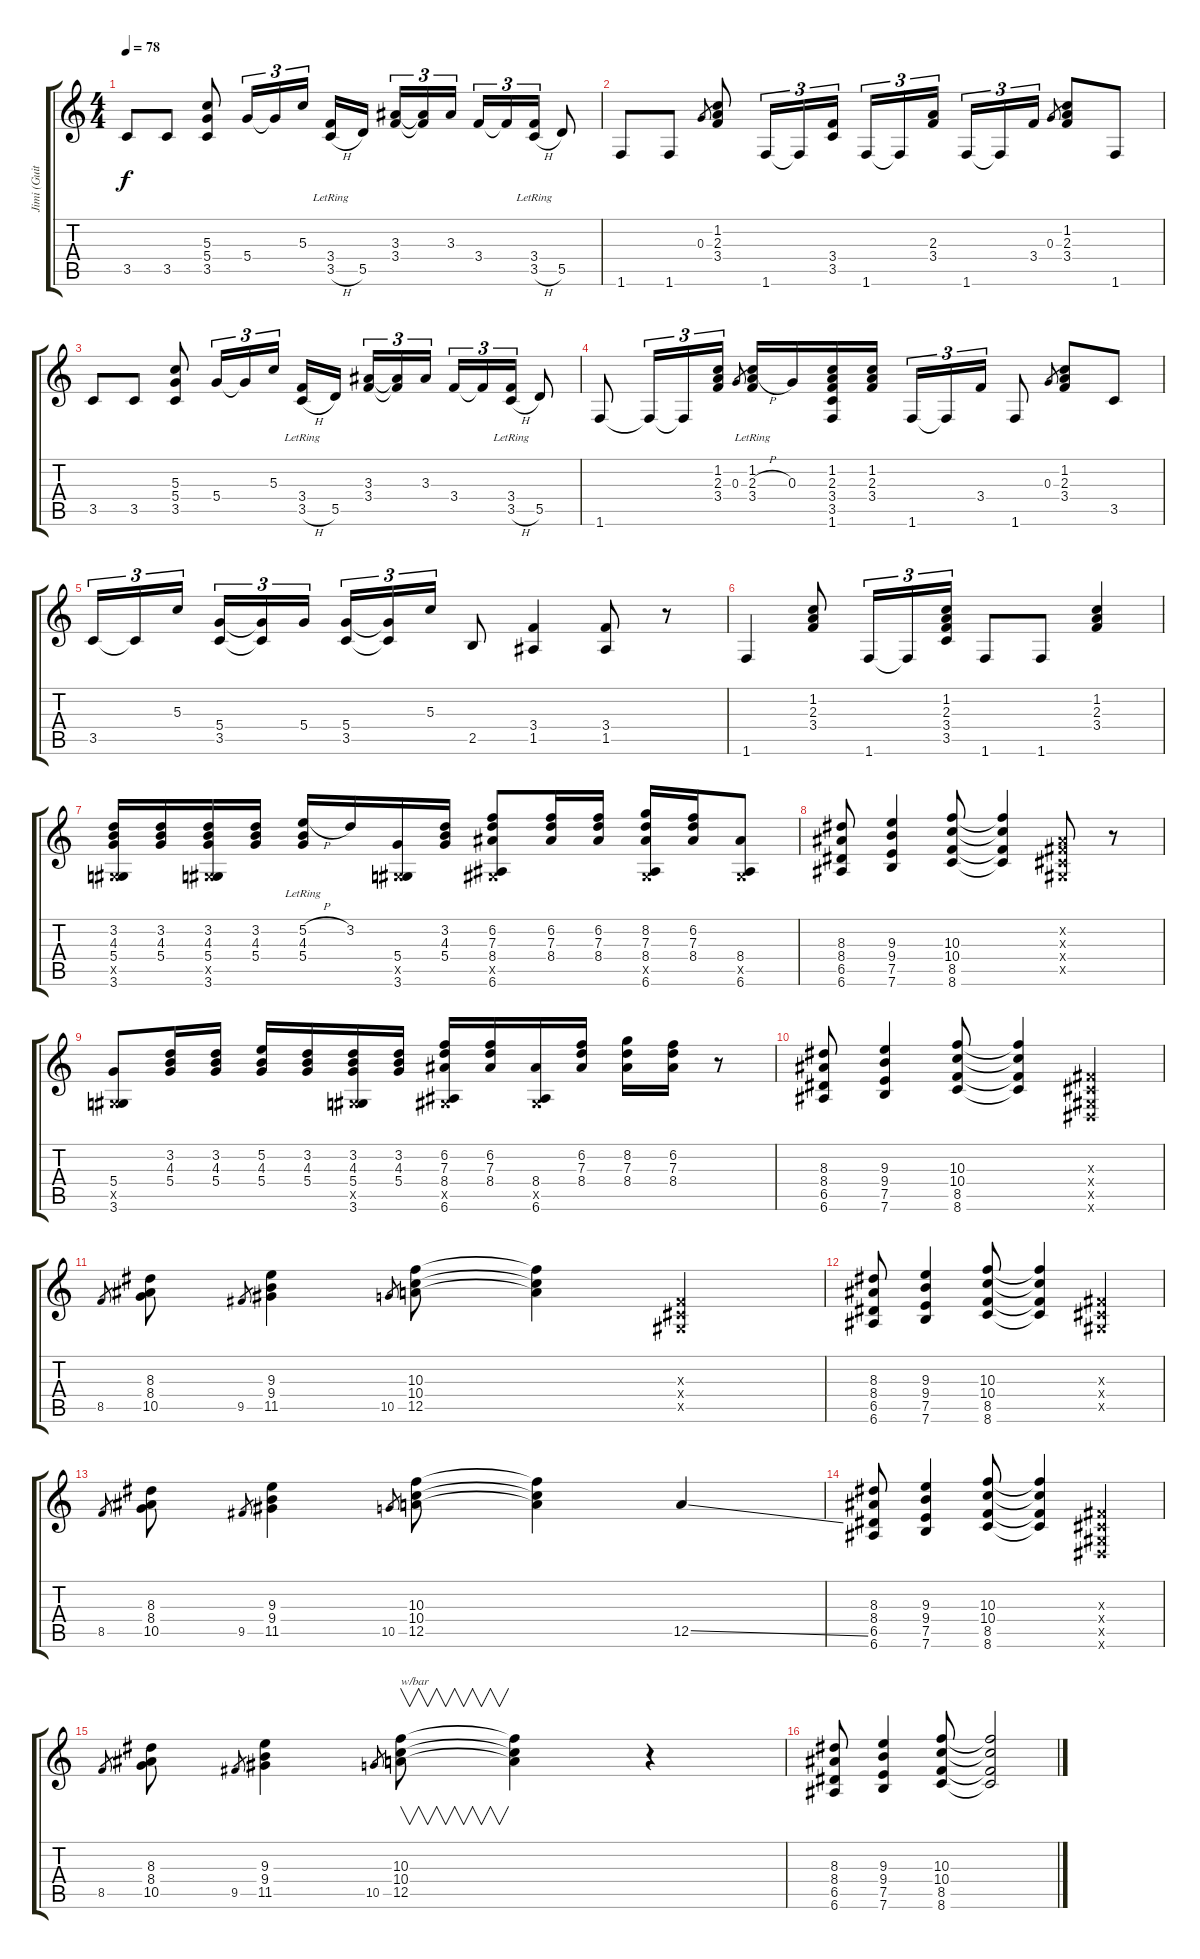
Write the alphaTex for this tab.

\track ("Jimi (Guitar 1)" "Jimi (Guit") {instrument electricguitarclean}
\staff {score tabs}
\tuning (E4 B3 G3 D3 A2 E2) {hide}
\ts (4 4)
\tempo 78
\clef g2
\ks c
3.5.8{dy f} 3.5.8 (5.3 5.4 3.5).8 5.4.16{tu (3 2)} 5.4{t}.16{tu (3 2)} 5.3.16{tu (3 2)} (3.4{lr} 3.5{h}).16 5.5.16 (3.3 3.4).16{tu (3 2)} (3.3{t} 3.4{t}).16{tu (3 2)} 3.3.16{tu (3 2)} 3.4.16{tu (3 2)} 3.4{t}.16{tu (3 2)} (3.4{lr} 3.5{h}).16{tu (3 2)} 5.5.8 |
1.6.8 1.6.8 0.3.8{gr} (1.2 2.3 3.4).8 1.6.16{tu (3 2)} 1.6{t}.16{tu (3 2)} (3.4 3.5).16{tu (3 2)} 1.6.16{tu (3 2)} 1.6{t}.16{tu (3 2)} (2.3 3.4).16{tu (3 2)} 1.6.16{tu (3 2)} 1.6{t}.16{tu (3 2)} 3.4.16{tu (3 2)} 0.3.8{gr} (1.2 2.3 3.4).8 1.6.8 |
3.5.8 3.5.8 (5.3 5.4 3.5).8 5.4.16{tu (3 2)} 5.4{t}.16{tu (3 2)} 5.3.16{tu (3 2)} (3.4{lr} 3.5{h}).16 5.5.16 (3.3 3.4).16{tu (3 2)} (3.3{t} 3.4{t}).16{tu (3 2)} 3.3.16{tu (3 2)} 3.4.16{tu (3 2)} 3.4{t}.16{tu (3 2)} (3.4{lr} 3.5{h}).16{tu (3 2)} 5.5.8 |
1.6.8 1.6{t}.16{tu (3 2)} 1.6{t}.16{tu (3 2)} (1.2 2.3 3.4).16{tu (3 2)} 0.3.8{gr} (1.2{lr} 2.3{h} 3.4{lr}).16 0.3.16 (1.2 2.3 3.4 3.5 1.6).16 (1.2 2.3 3.4).16 1.6.16{tu (3 2)} 1.6{t}.16{tu (3 2)} 3.4.16{tu (3 2)} 1.6.8 0.3.8{gr} (1.2 2.3 3.4).8 3.5.8 |
3.5.16{tu (3 2)} 3.5{t}.16{tu (3 2)} 5.3.16{tu (3 2)} (5.4 3.5).16{tu (3 2)} (5.4{t} 3.5{t}).16{tu (3 2)} 5.4.16{tu (3 2)} (5.4 3.5).16{tu (3 2)} (5.4{t} 3.5{t}).16{tu (3 2)} 5.3.16{tu (3 2)} 2.5.8 (3.4 1.5).4 (3.4 1.5).8 r.8 |
1.6.4 (1.2 2.3 3.4).8 1.6.16{tu (3 2)} 1.6{t}.16{tu (3 2)} (1.2 2.3 3.4 3.5).16{tu (3 2)} 1.6.8 1.6.8 (1.2 2.3 3.4).4 |
(3.2 4.3 5.4 -1.5{x} 3.6).16 (3.2 4.3 5.4).16 (3.2 4.3 5.4 -1.5{x} 3.6).16 (3.2 4.3 5.4).16 (5.2{h} 4.3{lr} 5.4{lr}).16 3.2.16 (5.4 -1.5{x} 3.6).16 (3.2 4.3 5.4).16 (6.2 7.3 8.4 -1.5{x} 6.6).8 (6.2 7.3 8.4).16 (6.2 7.3 8.4).16 (8.2 7.3 8.4 -1.5{x} 6.6).16 (6.2 7.3 8.4).16 (8.4 -1.5{x} 6.6).8 |
(8.3 8.4 6.5 6.6).8 (9.3 9.4 7.5 7.6).4 (10.3 10.4 8.5 8.6).8 (10.3{t} 10.4{t} 8.5{t} 8.6{t}).4 (-1.2{x} -1.3{x} -1.4{x} -1.5{x}).8 r.8 |
(5.4 -1.5{x} 3.6).8 (3.2 4.3 5.4).16 (3.2 4.3 5.4).16 (5.2 4.3 5.4).16 (3.2 4.3 5.4).16 (3.2 4.3 5.4 -1.5{x} 3.6).16 (3.2 4.3 5.4).16 (6.2 7.3 8.4 -1.5{x} 6.6).16 (6.2 7.3 8.4).16 (8.4 -1.5{x} 6.6).16 (6.2 7.3 8.4).16 (8.2 7.3 8.4).16 (6.2 7.3 8.4).16 r.8 |
(8.3 8.4 6.5 6.6).8 (9.3 9.4 7.5 7.6).4 (10.3 10.4 8.5 8.6).8 (10.3{t} 10.4{t} 8.5{t} 8.6{t}).4 (-1.3{x} -1.4{x} -1.5{x} -1.6{x}).4 |
8.5.8{gr} (8.3 8.4 10.5).8 9.5.8{gr} (9.3 9.4 11.5).4 10.5.8{gr} (10.3 10.4 12.5).8 (10.3{t} 10.4{t} 12.5{t}).4 (-1.3{x} -1.4{x} -1.5{x}).4 |
(8.3 8.4 6.5 6.6).8 (9.3 9.4 7.5 7.6).4 (10.3 10.4 8.5 8.6).8 (10.3{t} 10.4{t} 8.5{t} 8.6{t}).4 (-1.3{x} -1.4{x} -1.5{x}).4 |
8.5.8{gr} (8.3 8.4 10.5).8 9.5.8{gr} (9.3 9.4 11.5).4 10.5.8{gr} (10.3 10.4 12.5).8 (10.3{t} 10.4{t} 12.5{t}).4 12.5{ss}.4 |
(8.3 8.4 6.5 6.6).8 (9.3 9.4 7.5 7.6).4 (10.3 10.4 8.5 8.6).8 (10.3{t} 10.4{t} 8.5{t} 8.6{t}).4 (-1.3{x} -1.4{x} -1.5{x} -1.6{x}).4 |
8.5.8{gr} (8.3 8.4 10.5).8 9.5.8{gr} (9.3 9.4 11.5).4 10.5.8{gr} (10.3 10.4 12.5).8{v txt "w/bar"} (10.3{t} 10.4{t} 12.5{t}).4 r.4 |
(8.3 8.4 6.5 6.6).8 (9.3 9.4 7.5 7.6).4 (10.3 10.4 8.5 8.6).8 (10.3{t} 10.4{t} 8.5{t} 8.6{t}).2
